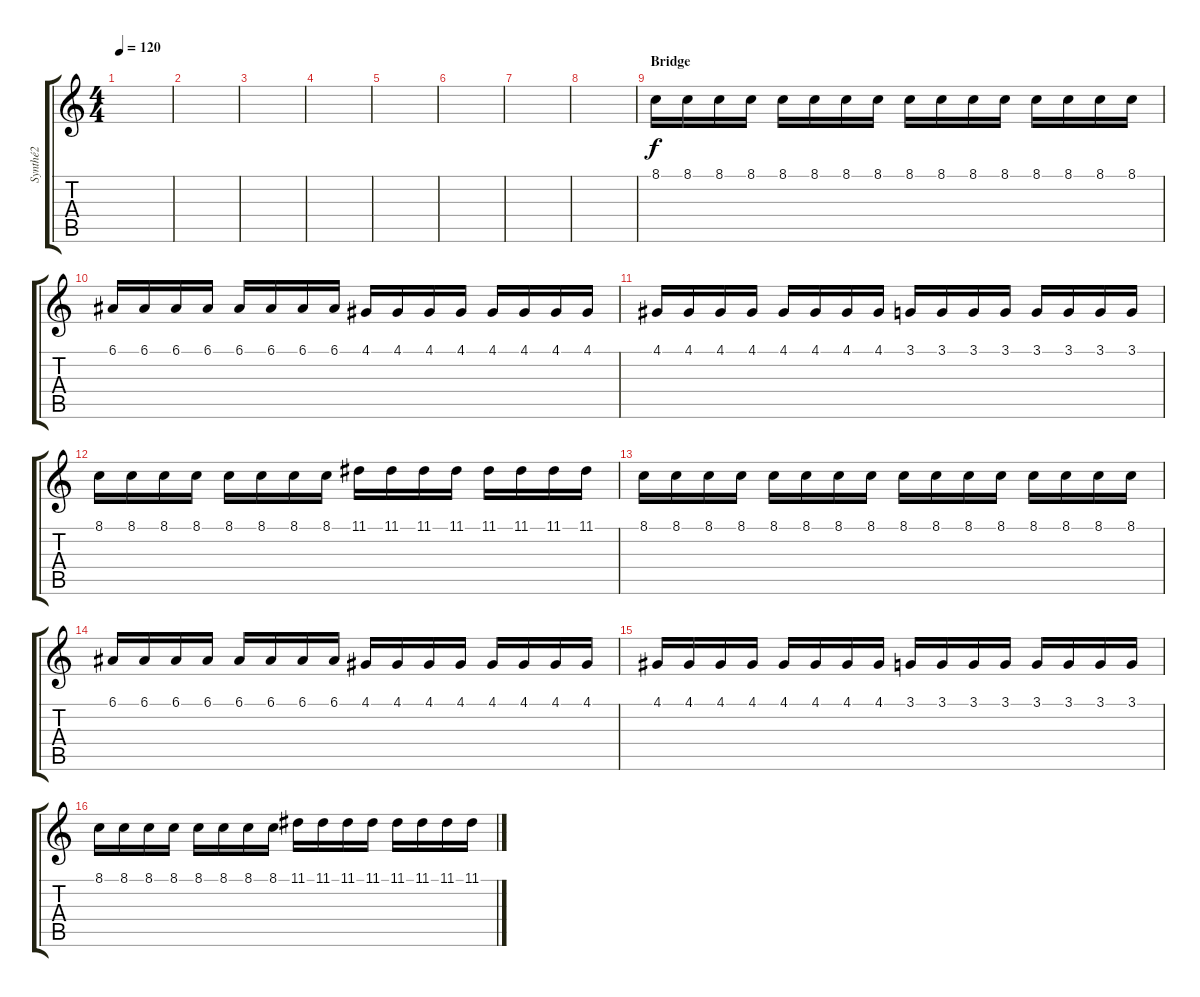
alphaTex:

\track ("Synthé2" "Synthé2") {instrument piccolo}
\staff {score tabs}
\tuning (E4 B3 G3 D3 A2 E2) {hide}
\ts (4 4)
\tempo 120
\clef g2
\ks c
|
|
|
|
|
|
|
|
\section ("" "Bridge")
8.1.16 8.1.16 8.1.16 8.1.16 8.1.16 8.1.16 8.1.16 8.1.16 8.1.16 8.1.16 8.1.16 8.1.16 8.1.16 8.1.16 8.1.16 8.1.16 |
6.1.16 6.1.16 6.1.16 6.1.16 6.1.16 6.1.16 6.1.16 6.1.16 4.1.16 4.1.16 4.1.16 4.1.16 4.1.16 4.1.16 4.1.16 4.1.16 |
4.1.16 4.1.16 4.1.16 4.1.16 4.1.16 4.1.16 4.1.16 4.1.16 3.1.16 3.1.16 3.1.16 3.1.16 3.1.16 3.1.16 3.1.16 3.1.16 |
8.1.16 8.1.16 8.1.16 8.1.16 8.1.16 8.1.16 8.1.16 8.1.16 11.1.16 11.1.16 11.1.16 11.1.16 11.1.16 11.1.16 11.1.16 11.1.16 |
8.1.16 8.1.16 8.1.16 8.1.16 8.1.16 8.1.16 8.1.16 8.1.16 8.1.16 8.1.16 8.1.16 8.1.16 8.1.16 8.1.16 8.1.16 8.1.16 |
6.1.16 6.1.16 6.1.16 6.1.16 6.1.16 6.1.16 6.1.16 6.1.16 4.1.16 4.1.16 4.1.16 4.1.16 4.1.16 4.1.16 4.1.16 4.1.16 |
4.1.16 4.1.16 4.1.16 4.1.16 4.1.16 4.1.16 4.1.16 4.1.16 3.1.16 3.1.16 3.1.16 3.1.16 3.1.16 3.1.16 3.1.16 3.1.16 |
8.1.16 8.1.16 8.1.16 8.1.16 8.1.16 8.1.16 8.1.16 8.1.16 11.1.16 11.1.16 11.1.16 11.1.16 11.1.16 11.1.16 11.1.16 11.1.16
